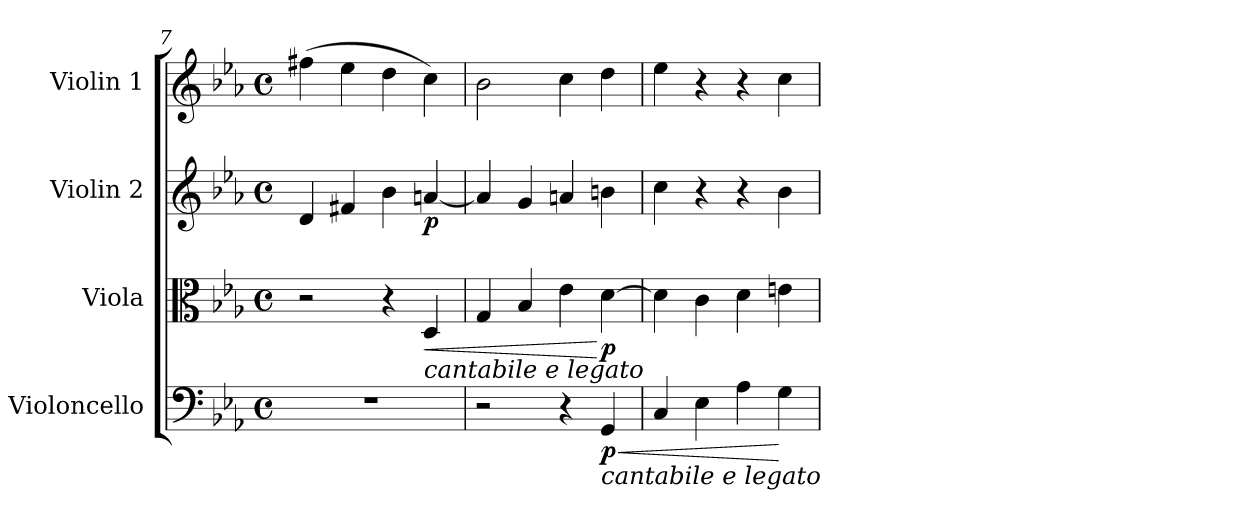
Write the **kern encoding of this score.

**kern	**dynam	**kern	**dynam	**kern	**dynam	**kern
*part4	*part4	*part3	*part3	*part2	*part2	*part1
*staff4	*staff4	*staff3	*staff3	*staff2	*staff2	*staff1
*I"Violoncello	*	*I"Viola	*	*I"Violin 2	*	*I"Violin 1
*I'Vc	*	*I'Vla	*	*I'Vln	*	*I'Vln
*clefF4	*	*clefC3	*	*clefG2	*	*clefG2
*k[b-e-a-]	*	*k[b-e-a-]	*	*k[b-e-a-]	*	*k[b-e-a-]
*M4/4	*	*M4/4	*	*M4/4	*	*M4/4
*met(c)	*	*met(c)	*	*met(c)	*	*met(c)
=7	=7	=7	=7	=7	=7	=7
1r	.	2r	.	4d/	.	(4ff#X\
.	.	.	.	4f#X/	.	4ee-\
.	.	4r	.	4b-\	.	4dd\
!	!	!LO:TX:b:i:t=cantabile e legato	!	!	!	!
!	!	!	!LO:HP:b	!	!LO:DY:b	!
.	.	4D/	<	[4an/	p	4cc\)
=8	=8	=8	=8	=8	=8	=8
2r	.	4G/	.	4a/]	.	2b-\
.	.	4B-/	.	4g/	.	.
4r	.	4e-\	.	4an/	.	4cc\
!LO:TX:b:i:t=cantabile e legato	!	!	!	!	!	!
!	!LO:HP:b	!	!	!	!	!
!	!LO:DY:n=1:b	!	!LO:DY:n=1:b	!	!	!
4GG/	< p	[4d\	[ p	4bn\	.	4dd\
=9	=9	=9	=9	=9	=9	=9
4C/	.	4d\]	.	4cc\	.	4ee-\
4E-\	.	4c\	.	4r	.	4r
4A-\	.	4d\	.	4r	.	4r
4G\	[	4en\	.	4b-\	.	4cc\
=	=	=	=	=	=	=
*-	*-	*-	*-	*-	*-	*-
